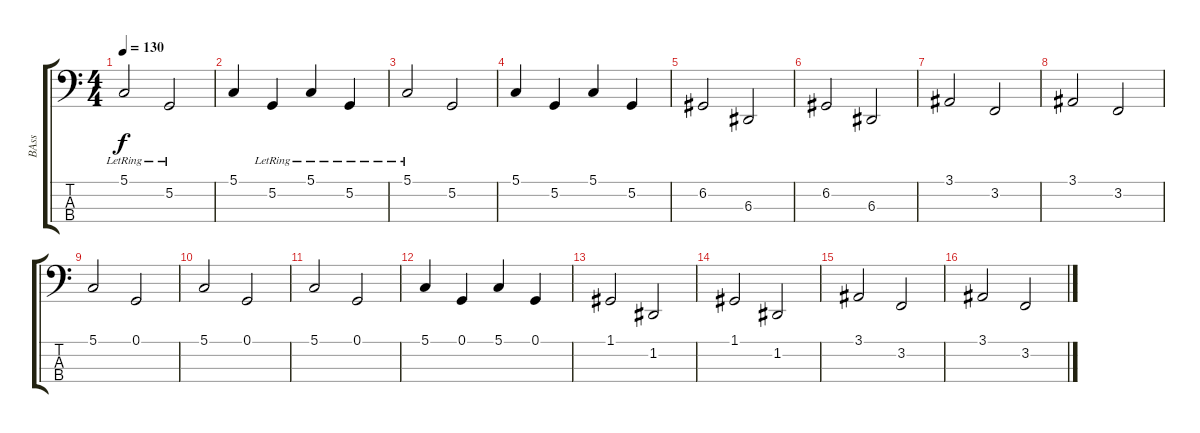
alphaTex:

\track ("BAss" "BAss") {instrument timpani}
\staff {score tabs}
\tuning (G2 D2 A1 E1) {hide}
\ts (4 4)
\tempo 130
\clef f4
\ks c
5.1{lr}.2{dy f instrument timpani} 5.2{lr}.2 |
5.1.4 5.2{lr}.4 5.1{lr}.4 5.2{lr}.4 |
5.1{lr}.2 5.2.2 |
5.1.4 5.2.4 5.1.4 5.2.4 |
6.2.2 6.3.2 |
6.2.2 6.3.2 |
3.1.2 3.2.2 |
3.1.2 3.2.2 |
5.1.2 0.1.2 |
5.1.2 0.1.2 |
5.1.2 0.1.2 |
5.1.4 0.1.4 5.1.4 0.1.4 |
1.1.2 1.2.2 |
1.1.2 1.2.2 |
3.1.2 3.2.2 |
3.1.2 3.2.2
